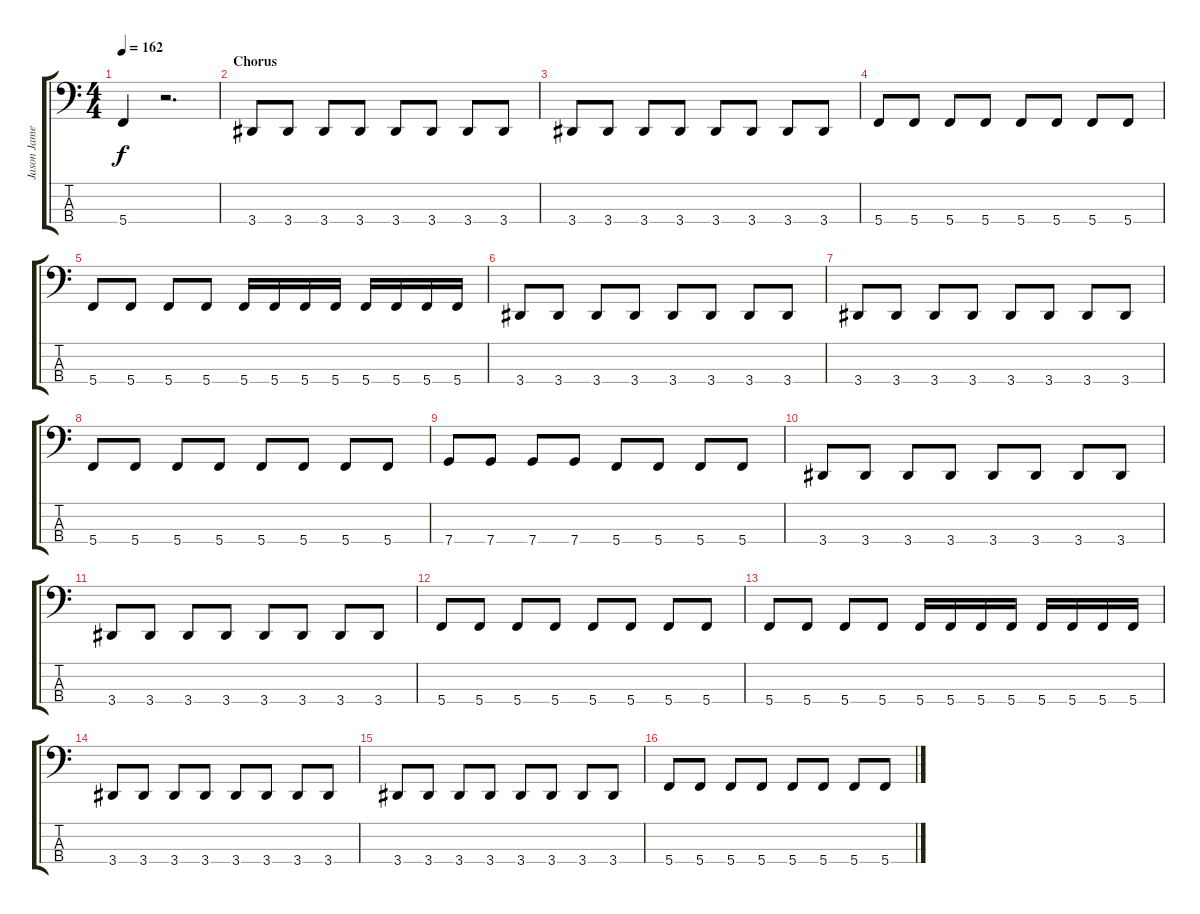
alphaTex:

\track ("Jason James" "Jason Jame") {instrument electricbasspick}
\staff {score tabs}
\tuning (F2 C2 G1 C1) {hide}
\ts (4 4)
\tempo 162
\clef f4
\ks c
5.4.4{dy f} r.2{d} |
\section ("" "Chorus")
3.4.8 3.4.8 3.4.8 3.4.8 3.4.8 3.4.8 3.4.8 3.4.8 |
3.4.8 3.4.8 3.4.8 3.4.8 3.4.8 3.4.8 3.4.8 3.4.8 |
5.4.8 5.4.8 5.4.8 5.4.8 5.4.8 5.4.8 5.4.8 5.4.8 |
5.4.8 5.4.8 5.4.8 5.4.8 5.4.16 5.4.16 5.4.16 5.4.16 5.4.16 5.4.16 5.4.16 5.4.16 |
3.4.8 3.4.8 3.4.8 3.4.8 3.4.8 3.4.8 3.4.8 3.4.8 |
3.4.8 3.4.8 3.4.8 3.4.8 3.4.8 3.4.8 3.4.8 3.4.8 |
5.4.8 5.4.8 5.4.8 5.4.8 5.4.8 5.4.8 5.4.8 5.4.8 |
7.4.8 7.4.8 7.4.8 7.4.8 5.4.8 5.4.8 5.4.8 5.4.8 |
3.4.8 3.4.8 3.4.8 3.4.8 3.4.8 3.4.8 3.4.8 3.4.8 |
3.4.8 3.4.8 3.4.8 3.4.8 3.4.8 3.4.8 3.4.8 3.4.8 |
5.4.8 5.4.8 5.4.8 5.4.8 5.4.8 5.4.8 5.4.8 5.4.8 |
5.4.8 5.4.8 5.4.8 5.4.8 5.4.16 5.4.16 5.4.16 5.4.16 5.4.16 5.4.16 5.4.16 5.4.16 |
3.4.8 3.4.8 3.4.8 3.4.8 3.4.8 3.4.8 3.4.8 3.4.8 |
3.4.8 3.4.8 3.4.8 3.4.8 3.4.8 3.4.8 3.4.8 3.4.8 |
5.4.8 5.4.8 5.4.8 5.4.8 5.4.8 5.4.8 5.4.8 5.4.8
